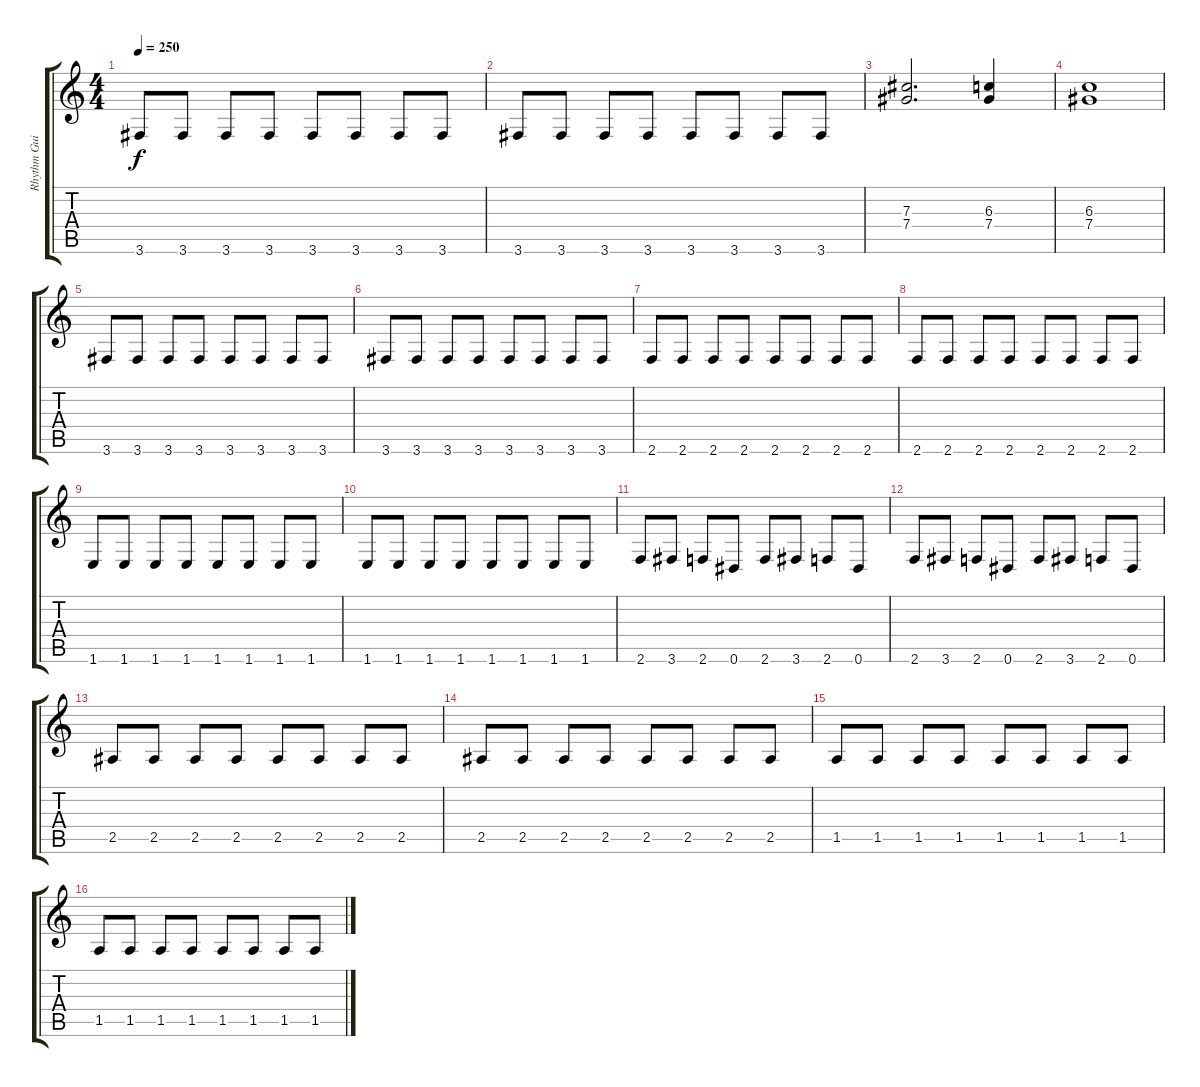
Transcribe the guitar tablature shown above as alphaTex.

\track ("Rhythm Guitar" "Rhythm Gui") {instrument overdrivenguitar}
\staff {score tabs}
\tuning (Eb4 Bb3 Gb3 Db3 Ab2 Eb2) {hide}
\ts (4 4)
\tempo 250
\clef g2
\ks c
3.6.8{dy f} 3.6.8 3.6.8 3.6.8 3.6.8 3.6.8 3.6.8 3.6.8 |
3.6.8 3.6.8 3.6.8 3.6.8 3.6.8 3.6.8 3.6.8 3.6.8 |
(7.3 7.4).2{d} (6.3 7.4).4 |
(6.3 7.4).1 |
3.6.8 3.6.8 3.6.8 3.6.8 3.6.8 3.6.8 3.6.8 3.6.8 |
3.6.8 3.6.8 3.6.8 3.6.8 3.6.8 3.6.8 3.6.8 3.6.8 |
2.6.8 2.6.8 2.6.8 2.6.8 2.6.8 2.6.8 2.6.8 2.6.8 |
2.6.8 2.6.8 2.6.8 2.6.8 2.6.8 2.6.8 2.6.8 2.6.8 |
1.6.8 1.6.8 1.6.8 1.6.8 1.6.8 1.6.8 1.6.8 1.6.8 |
1.6.8 1.6.8 1.6.8 1.6.8 1.6.8 1.6.8 1.6.8 1.6.8 |
2.6.8 3.6.8 2.6.8 0.6.8 2.6.8 3.6.8 2.6.8 0.6.8 |
2.6.8 3.6.8 2.6.8 0.6.8 2.6.8 3.6.8 2.6.8 0.6.8 |
2.5.8 2.5.8 2.5.8 2.5.8 2.5.8 2.5.8 2.5.8 2.5.8 |
2.5.8 2.5.8 2.5.8 2.5.8 2.5.8 2.5.8 2.5.8 2.5.8 |
1.5.8 1.5.8 1.5.8 1.5.8 1.5.8 1.5.8 1.5.8 1.5.8 |
1.5.8 1.5.8 1.5.8 1.5.8 1.5.8 1.5.8 1.5.8 1.5.8
